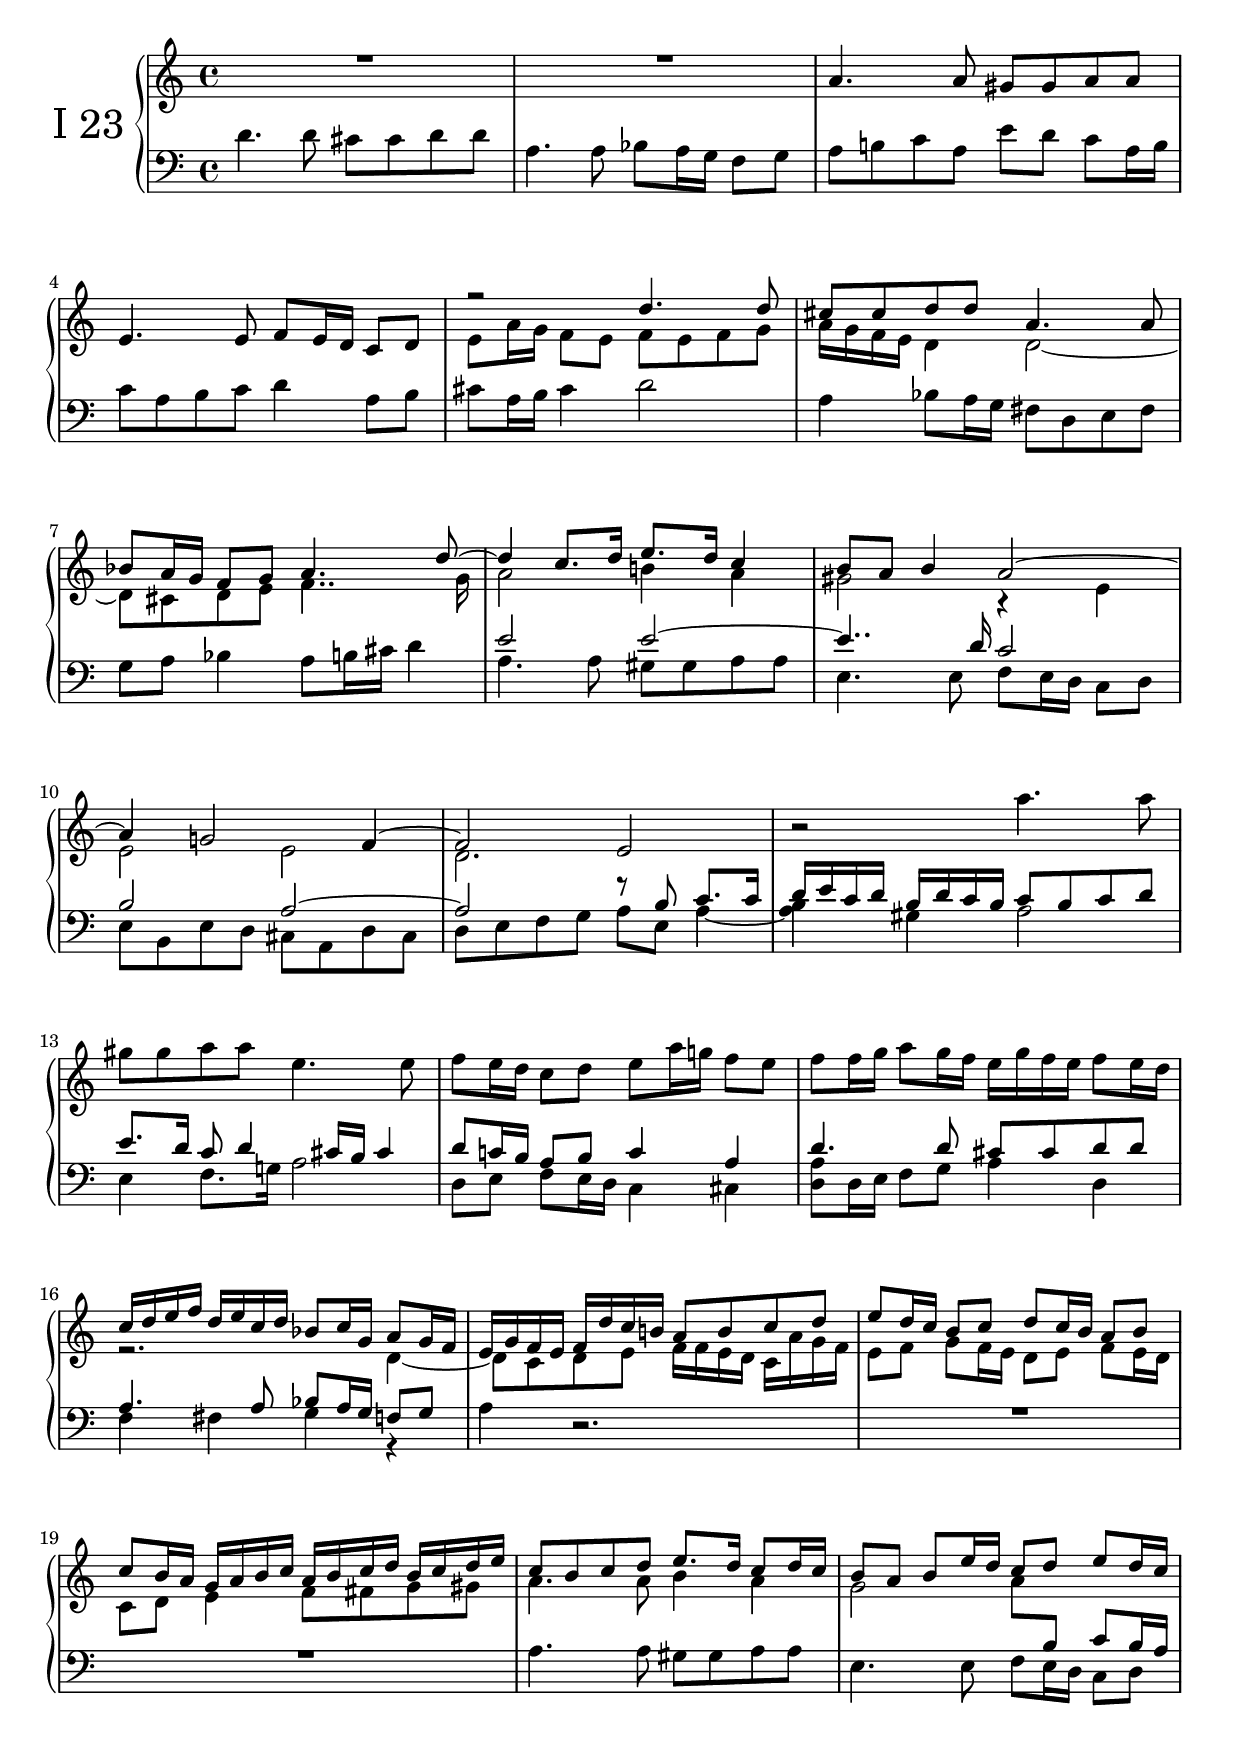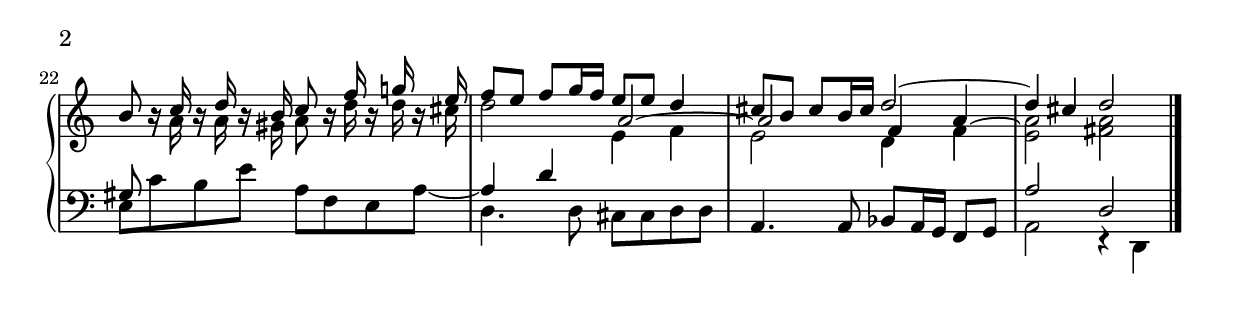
soprxxiii = \relative c''
{
	R1 |
	R |	
	s |	
	s |
	r2 d4. d8 |
	cis8 cis d d a4. a8 |
	bes a16 g f8 g a4. d8 ~|
	d4 c8. d16 e8. d16 c4 |
	b8 a b4 a2 ~|
	a4 g2 f4 ~|
	f2 e |
	\oneVoice
	r2 a'4. a8 |
	gis gis a a e4. e8 |
	f e16 d c8 d e a16 g f8 e |
	f f16 g a8 g16 f e g f e f8 e16 d|
	\voiceOne
	c d e f d e c d bes8 c16 g a8 g16 f |
	e g f e f d' c b a8 b c d |
	e d16 c b8 c d c16 b a8 b |
	c b16 a g a b c a b c d b c d e |
	c8 b c d e8. d16 c8 d16 c |
	b8 a b e16 d c8 d e d16 c |
	b8 r16 c r d r b c8 r16 f r g r e |
	f8 e f g16 f e8 e d4 |
	cis8 b cis b16 cis \shape #'( (0 . 1) (0 . 1) (0 . 1) (0 . 1) ) Tie d2 ~|
	d4 cis d2 |
	\bar "|."
}

altoxxiii = \relative c''
{
	R1 |
	R |
	\oneVoice
	a4. a8 gis gis a a |
	e4. e8 f e16 d c8 d |
	\voiceTwo
	e a16 g f8 e f e f g |
	a16 g f e d4 d2 ~|
	d8 cis d e f4.. g16 |
	a2 b4 a |
	gis2 r4 e |
	e2 e d2. s4 |
	s1 |
	s1 |
	s1 |
	s1 |
	r2. d4 ~|
	d8 c d e f16 f e d c a' g f |
	e8 f g f16 e d8 e f e16 d |
	c8 d e4 f8 fis g gis |
	a4. a8 b4 a |
	g2 a8 \change Staff="down" \voiceOne b, c b16 a |
	gis8 \change Staff="up" \voiceTwo r16 a' r a r gis a8 r16 d r d r cis |
	d2 \voiceThree \shape #'( (0 . -1) (0 . -1) (0 . -1) (-1 . -1)) Tie a ~|
	a f4 \shape #'( (0 . -1) (0 . -1) (0 . -1) (-1 . -1) ) Tie a ~ |
	\voiceTwo
	<a e>2 <fis a> |

}

tenorxxiii = \relative c'
{
	\clef bass
	\oneVoice
	d4. d8 cis cis d d |
	a4. a8 bes a16 g f8 g |
	a b c a e' d c a16 b |
	c8 a b c d4 a8 b |
	cis a16 b cis4 d2 |
	a4 bes8 a16 g fis8 d e fis |
	g a bes4 a8 b16 cis d4 |
	\voiceOne
	e2 e ~|
	e4.. d16 c2 |
	b a ~|
	a r8 b c8. c16 |
	d16 e c d b d c b c8 b c d |
	e8. d16 c8 d4 cis16 b cis4 |
	d8 c16 b a8 b c4 a |
	d4. d8 cis cis d d  |
	a4. a8 bes a16 g f8 g |
	\oneVoice
	a4 r2. |
	R1 |
	R1 |
	a4. a8 gis gis a a |
	\voiceTwo
	e4. e8 f e16 d c8 d |
	e c' b e a, f e a~|
	\voiceOne
	a4 d \change Staff="up" \voiceTwo e f |
	e2 d4 f
	\change Staff="down" \voiceOne
	a,2 d, |


}
bassxxiii = \relative c'
{
	s1 |
	s |
	s |
	s |
	s |
	s |
	s |
	a4. a8 gis gis a a |
	e4. e8 f e16 d c8 d |
	e b e d cis a d cis |
	d e f g a e a4 ~|
	<a b> gis a2 |
	e4 f8. g16 a2 |
	d,8 e f e16 d c4 cis |
	<d a'>8 d16 e f8 g a4 d, |
	f fis g r |
	s1 |
	R |
	R |
	s |
	s |
	s |
	d4. d8 cis cis d d |
	\oneVoice
	a4. a8 bes a16 g f8 g |
	\voiceTwo
	a2 r4 d, |
}

\include "merge.ly"
\score
{
	\new PianoStaff <<
		\accidentalStyle "piano"

		\set PianoStaff.instrumentName = # "Ⅰ 23"
		\new Staff ="up" << { \soprxxiii } \\ {\altoxxiii} >>
		\new Staff ="down" << {\tenorxxiii} \\ {\bassxxiii} >>
	>>
	\layout 
	{
		\context { \PianoStaff \override InstrumentName #'font-size = #5  }
		\context { \Staff \consists #merge-rests-engraver }
		\context { \Staff \consists #merge-mmrests-engraver }
		\context 
		{
			%\Score
			%\override SpacingSpanner.common-shortest-duration = #(ly:make-moment 1/8)
		}
	}
	\midi {\tempo 4=100}
}